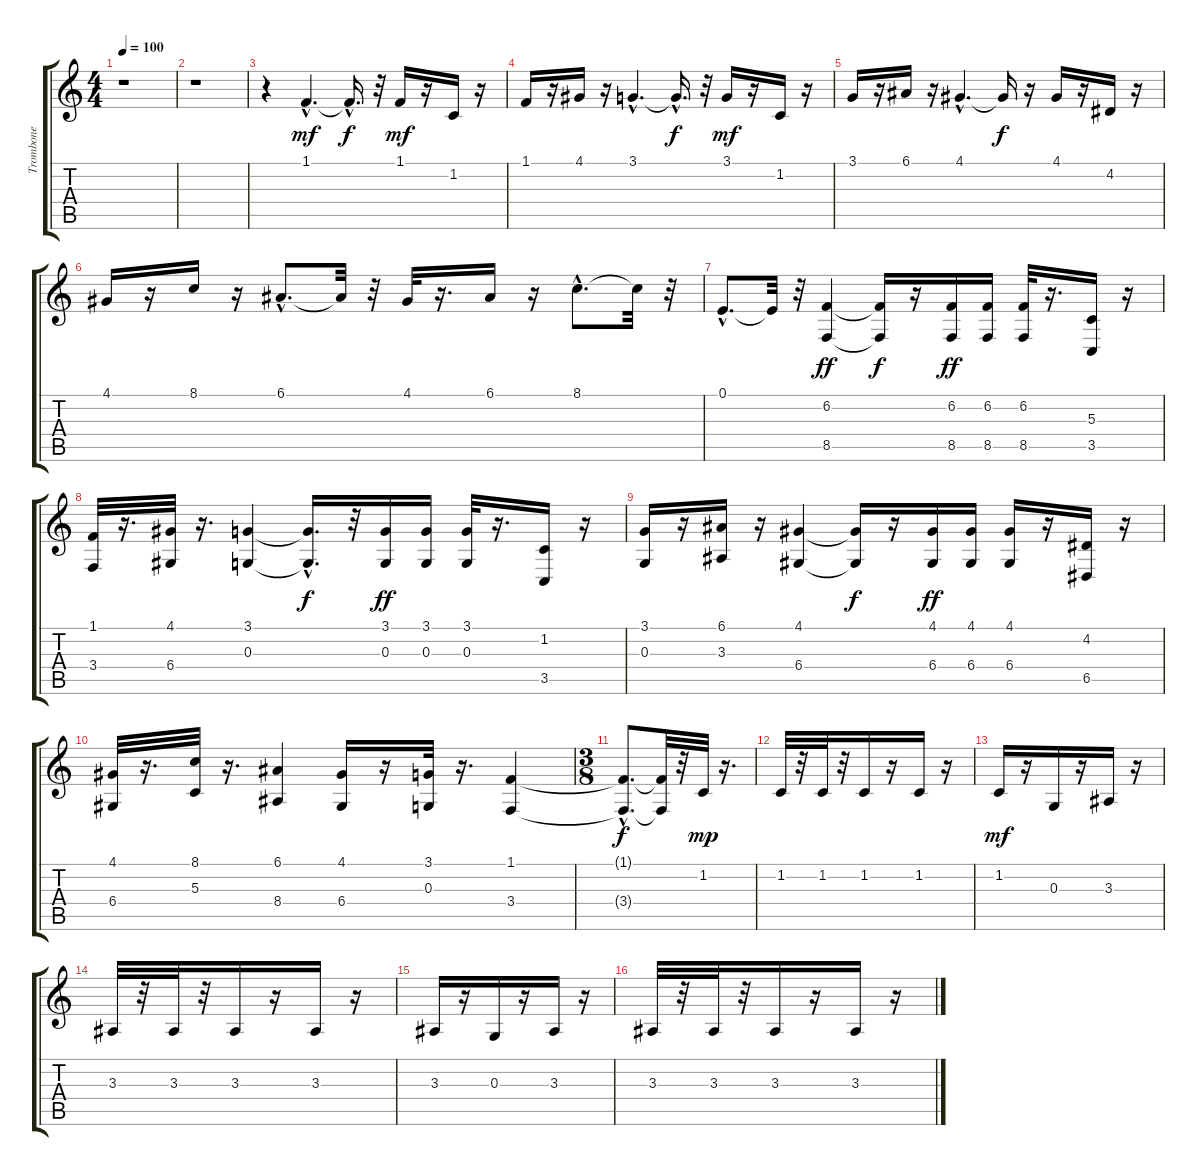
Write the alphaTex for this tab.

\track ("Trombone" "Trombone") {instrument trombone}
\staff {score tabs}
\tuning (E4 B3 G3 D3 A2 E2) {hide}
\ts (4 4)
\tempo 100
\clef g2
\ks c
r.1{dy mf instrument trombone} |
r.1 |
r.4 1.1{hac}.4{d} 1.1{hac t}.16{d dy f} r.32 1.1.16{dy mf} r.16 1.2.16 r.16 |
1.1.16 r.16 4.1.16 r.16 3.1{hac}.4{d} 3.1{hac t}.16{d dy f} r.32 3.1.16{dy mf} r.16 1.2.16 r.16 |
3.1.16 r.16 6.1.16 r.16 4.1{hac}.4{d} 4.1{t}.16{dy f} r.16 4.1.16 r.16 4.2.16 r.16 |
4.1.16 r.16 8.1.16 r.16 6.1{hac}.8{d} 6.1{t}.32 r.32 4.1.32 r.16{d} 6.1.16 r.16 8.1{hac}.8{d} 8.1{t}.32 r.32 |
0.1{hac}.8{d} 0.1{t}.32 r.32 (6.2 8.5).4{dy ff} (6.2{t} 8.5{t}).16{dy f} r.16 (6.2 8.5).16{dy ff} (6.2 8.5).16 (6.2 8.5).32 r.16{d} (5.3 3.5).16 r.16 |
(1.1 3.4).32 r.16{d} (4.1 6.4).32 r.16{d} (3.1 0.3).4 (3.1{hac t} 0.3{hac t}).16{d dy f} r.32 (3.1 0.3).16{dy ff} (3.1 0.3).16 (3.1 0.3).32 r.16{d} (1.2 3.5).16 r.16 |
(3.1 0.3).16 r.16 (6.1 3.3).16 r.16 (4.1 6.4).4 (4.1{t} 6.4{t}).16{dy f} r.16 (4.1 6.4).16{dy ff} (4.1 6.4).16 (4.1 6.4).16 r.16 (4.2 6.5).16 r.16 |
(4.1 6.4).32 r.16{d} (8.1 5.3).32 r.16{d} (6.1 8.4).4 (4.1 6.4).16 r.16 (3.1 0.3).32 r.16{d} (1.1 3.4).4 |
\ts (3 8)
(1.1{hac t} 3.4{hac t}).8{d dy f} (1.1{t} 3.4{t}).32 r.32 1.2.32{dy mp instrument bassoon} r.16{d} |
1.2.32 r.32 1.2.32 r.32 1.2.16 r.16 1.2.16 r.16 |
1.2.16{dy mf} r.16 0.3.16 r.16 3.3.16 r.16 |
3.3.32 r.32 3.3.32 r.32 3.3.16 r.16 3.3.16 r.16 |
3.3.16 r.16 0.3.16 r.16 3.3.16 r.16 |
3.3.32 r.32 3.3.32 r.32 3.3.16 r.16 3.3.16 r.16
